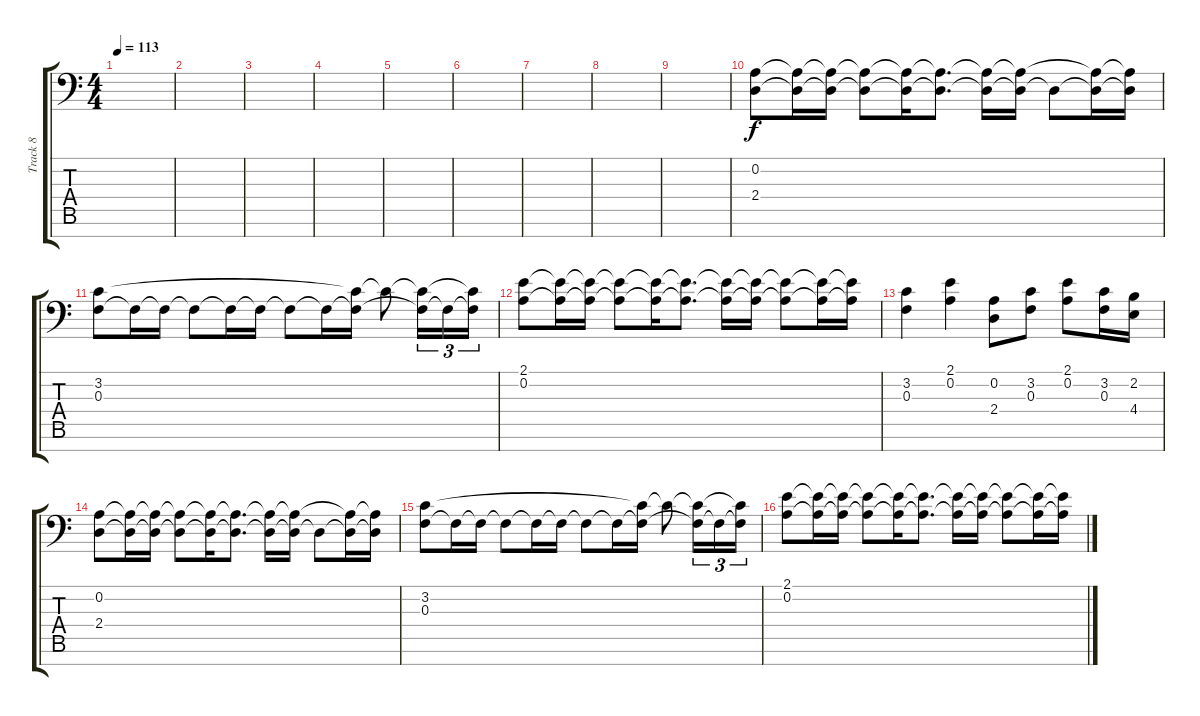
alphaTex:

\track ("Track 8" "Track 8") {instrument choiraahs}
\staff {score tabs}
\tuning (D4 A3 F3 C3 G2 D2 G1) {hide}
\ts (4 4)
\tempo 113
\clef f4
\ks c
|
|
|
|
|
|
|
|
|
(0.2 2.4).8 (0.2{t} 2.4{t}).16 (0.2{t} 2.4{t}).16 (0.2{t} 2.4{t}).8 (0.2{t} 2.4{t}).16 (0.2{t} 2.4{t}).8{d} (0.2{t} 2.4{t}).16 (0.2{t} 2.4{t}).16 2.4{t}.8 (0.2{t} 2.4{t}).16 (0.2{t} 2.4{t}).16 |
(3.2 0.3).8 0.3{t}.16 0.3{t}.16 0.3{t}.8 0.3{t}.16 0.3{t}.16 0.3{t}.8 0.3{t}.16 (3.2{t} 0.3{t}).16 3.2{t}.8 (3.2{t} 0.3{t}).16{tu (3 2)} 0.3{t}.16{tu (3 2)} (3.2{t} 0.3{t}).16{tu (3 2)} |
(2.1 0.2).8 (2.1{t} 0.2{t}).16 (2.1{t} 0.2{t}).16 (2.1{t} 0.2{t}).8 (2.1{t} 0.2{t}).16 (2.1{t} 0.2{t}).8{d} (2.1{t} 0.2{t}).16 (2.1{t} 0.2{t}).16 (2.1{t} 0.2{t}).8 (2.1{t} 0.2{t}).16 (2.1{t} 0.2{t}).16 |
(3.2 0.3).4 (2.1 0.2).4 (0.2 2.4).8 (3.2 0.3).8 (2.1 0.2).8 (3.2 0.3).16 (2.2 4.4).16 |
(0.2 2.4).8 (0.2{t} 2.4{t}).16 (0.2{t} 2.4{t}).16 (0.2{t} 2.4{t}).8 (0.2{t} 2.4{t}).16 (0.2{t} 2.4{t}).8{d} (0.2{t} 2.4{t}).16 (0.2{t} 2.4{t}).16 2.4{t}.8 (0.2{t} 2.4{t}).16 (0.2{t} 2.4{t}).16 |
(3.2 0.3).8 0.3{t}.16 0.3{t}.16 0.3{t}.8 0.3{t}.16 0.3{t}.16 0.3{t}.8 0.3{t}.16 (3.2{t} 0.3{t}).16 3.2{t}.8 (3.2{t} 0.3{t}).16{tu (3 2)} 0.3{t}.16{tu (3 2)} (3.2{t} 0.3{t}).16{tu (3 2)} |
(2.1 0.2).8 (2.1{t} 0.2{t}).16 (2.1{t} 0.2{t}).16 (2.1{t} 0.2{t}).8 (2.1{t} 0.2{t}).16 (2.1{t} 0.2{t}).8{d} (2.1{t} 0.2{t}).16 (2.1{t} 0.2{t}).16 (2.1{t} 0.2{t}).8 (2.1{t} 0.2{t}).16 (2.1{t} 0.2{t}).16
